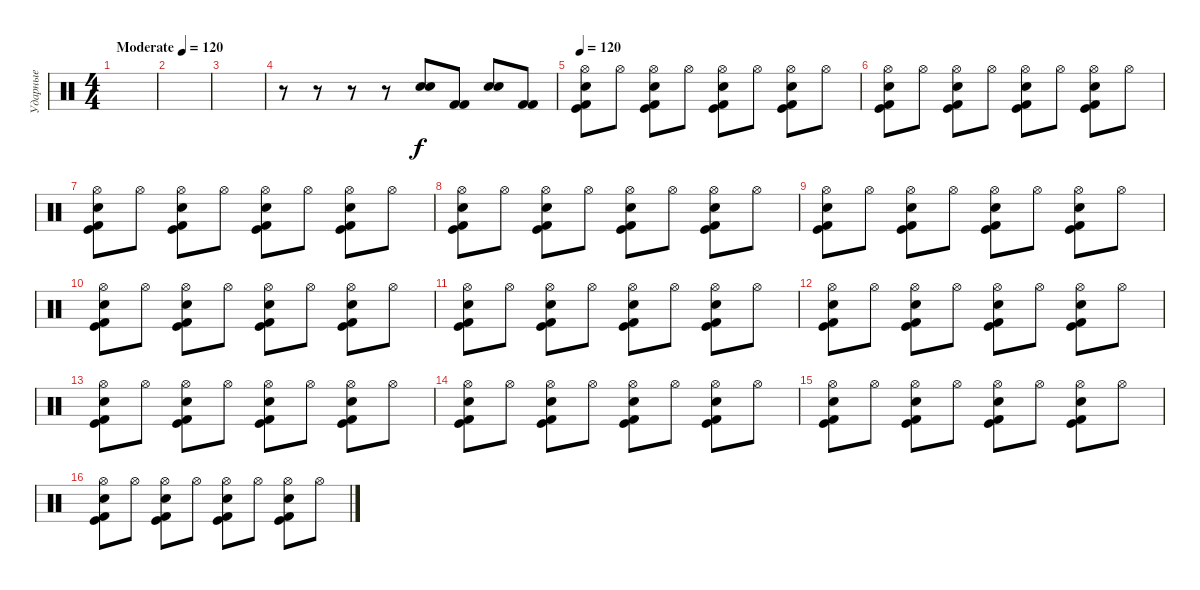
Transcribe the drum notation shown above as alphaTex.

\track ("Ударные" "Ударные") {instrument percussion}
\staff {score}
\articulation defaults
\ts (4 4)
\tempo (120 "Moderate")
\clef neutral
\ks c
|
|
|
r.8 r.8 r.8 r.8 ("Snare (hit) 2" "Snare (hit) 2").8 ("Kick (hit) 2" "Kick (hit) 2").8 ("Snare (hit) 2" "Snare (hit) 2").8 ("Kick (hit) 2" "Kick (hit) 2").8 |
\tempo 120
("Hi-Hat (open)" "Kick (hit) 2" "Kick (hit)" "Snare (hit) 2").8{volume 13} "Hi-Hat (open)".8 ("Kick (hit) 2" "Kick (hit)" "Hi-Hat (open)" "Snare (hit) 2").8 "Hi-Hat (open)".8 ("Hi-Hat (open)" "Kick (hit) 2" "Kick (hit)" "Snare (hit) 2").8 "Hi-Hat (open)".8 ("Kick (hit) 2" "Kick (hit)" "Hi-Hat (open)" "Snare (hit) 2").8 "Hi-Hat (open)".8 |
("Hi-Hat (open)" "Kick (hit) 2" "Kick (hit)" "Snare (hit) 2").8 "Hi-Hat (open)".8 ("Kick (hit) 2" "Kick (hit)" "Hi-Hat (open)" "Snare (hit) 2").8 "Hi-Hat (open)".8 ("Hi-Hat (open)" "Kick (hit) 2" "Kick (hit)" "Snare (hit) 2").8 "Hi-Hat (open)".8 ("Kick (hit) 2" "Kick (hit)" "Hi-Hat (open)" "Snare (hit) 2").8 "Hi-Hat (open)".8 |
("Hi-Hat (open)" "Kick (hit) 2" "Kick (hit)" "Snare (hit) 2").8 "Hi-Hat (open)".8 ("Kick (hit) 2" "Kick (hit)" "Hi-Hat (open)" "Snare (hit) 2").8 "Hi-Hat (open)".8 ("Hi-Hat (open)" "Kick (hit) 2" "Kick (hit)" "Snare (hit) 2").8 "Hi-Hat (open)".8 ("Kick (hit) 2" "Kick (hit)" "Hi-Hat (open)" "Snare (hit) 2").8 "Hi-Hat (open)".8 |
("Hi-Hat (open)" "Kick (hit) 2" "Kick (hit)" "Snare (hit) 2").8 "Hi-Hat (open)".8 ("Kick (hit) 2" "Kick (hit)" "Hi-Hat (open)" "Snare (hit) 2").8 "Hi-Hat (open)".8 ("Hi-Hat (open)" "Kick (hit) 2" "Kick (hit)" "Snare (hit) 2").8 "Hi-Hat (open)".8 ("Kick (hit) 2" "Kick (hit)" "Hi-Hat (open)" "Snare (hit) 2").8 "Hi-Hat (open)".8 |
("Hi-Hat (open)" "Kick (hit) 2" "Kick (hit)" "Snare (hit) 2").8 "Hi-Hat (open)".8 ("Kick (hit) 2" "Kick (hit)" "Hi-Hat (open)" "Snare (hit) 2").8 "Hi-Hat (open)".8 ("Hi-Hat (open)" "Kick (hit) 2" "Kick (hit)" "Snare (hit) 2").8 "Hi-Hat (open)".8 ("Kick (hit) 2" "Kick (hit)" "Hi-Hat (open)" "Snare (hit) 2").8 "Hi-Hat (open)".8 |
("Hi-Hat (open)" "Kick (hit) 2" "Kick (hit)" "Snare (hit) 2").8 "Hi-Hat (open)".8 ("Kick (hit) 2" "Kick (hit)" "Hi-Hat (open)" "Snare (hit) 2").8 "Hi-Hat (open)".8 ("Hi-Hat (open)" "Kick (hit) 2" "Kick (hit)" "Snare (hit) 2").8 "Hi-Hat (open)".8 ("Kick (hit) 2" "Kick (hit)" "Hi-Hat (open)" "Snare (hit) 2").8 "Hi-Hat (open)".8 |
("Hi-Hat (open)" "Kick (hit) 2" "Kick (hit)" "Snare (hit) 2").8 "Hi-Hat (open)".8 ("Kick (hit) 2" "Kick (hit)" "Hi-Hat (open)" "Snare (hit) 2").8 "Hi-Hat (open)".8 ("Hi-Hat (open)" "Kick (hit) 2" "Kick (hit)" "Snare (hit) 2").8 "Hi-Hat (open)".8 ("Kick (hit) 2" "Kick (hit)" "Hi-Hat (open)" "Snare (hit) 2").8 "Hi-Hat (open)".8 |
("Hi-Hat (open)" "Kick (hit) 2" "Kick (hit)" "Snare (hit) 2").8 "Hi-Hat (open)".8 ("Kick (hit) 2" "Kick (hit)" "Hi-Hat (open)" "Snare (hit) 2").8 "Hi-Hat (open)".8 ("Hi-Hat (open)" "Kick (hit) 2" "Kick (hit)" "Snare (hit) 2").8 "Hi-Hat (open)".8 ("Kick (hit) 2" "Kick (hit)" "Hi-Hat (open)" "Snare (hit) 2").8 "Hi-Hat (open)".8 |
("Hi-Hat (open)" "Kick (hit) 2" "Kick (hit)" "Snare (hit) 2").8 "Hi-Hat (open)".8 ("Kick (hit) 2" "Kick (hit)" "Hi-Hat (open)" "Snare (hit) 2").8 "Hi-Hat (open)".8 ("Hi-Hat (open)" "Kick (hit) 2" "Kick (hit)" "Snare (hit) 2").8 "Hi-Hat (open)".8 ("Kick (hit) 2" "Kick (hit)" "Hi-Hat (open)" "Snare (hit) 2").8 "Hi-Hat (open)".8 |
("Hi-Hat (open)" "Kick (hit) 2" "Kick (hit)" "Snare (hit) 2").8 "Hi-Hat (open)".8 ("Kick (hit) 2" "Kick (hit)" "Hi-Hat (open)" "Snare (hit) 2").8 "Hi-Hat (open)".8 ("Hi-Hat (open)" "Kick (hit) 2" "Kick (hit)" "Snare (hit) 2").8 "Hi-Hat (open)".8 ("Kick (hit) 2" "Kick (hit)" "Hi-Hat (open)" "Snare (hit) 2").8 "Hi-Hat (open)".8 |
("Hi-Hat (open)" "Kick (hit) 2" "Kick (hit)" "Snare (hit) 2").8 "Hi-Hat (open)".8 ("Kick (hit) 2" "Kick (hit)" "Hi-Hat (open)" "Snare (hit) 2").8 "Hi-Hat (open)".8 ("Hi-Hat (open)" "Kick (hit) 2" "Kick (hit)" "Snare (hit) 2").8 "Hi-Hat (open)".8 ("Kick (hit) 2" "Kick (hit)" "Hi-Hat (open)" "Snare (hit) 2").8 "Hi-Hat (open)".8 |
("Hi-Hat (open)" "Kick (hit) 2" "Kick (hit)" "Snare (hit) 2").8 "Hi-Hat (open)".8 ("Kick (hit) 2" "Kick (hit)" "Hi-Hat (open)" "Snare (hit) 2").8 "Hi-Hat (open)".8 ("Hi-Hat (open)" "Kick (hit) 2" "Kick (hit)" "Snare (hit) 2").8 "Hi-Hat (open)".8 ("Kick (hit) 2" "Kick (hit)" "Hi-Hat (open)" "Snare (hit) 2").8 "Hi-Hat (open)".8
